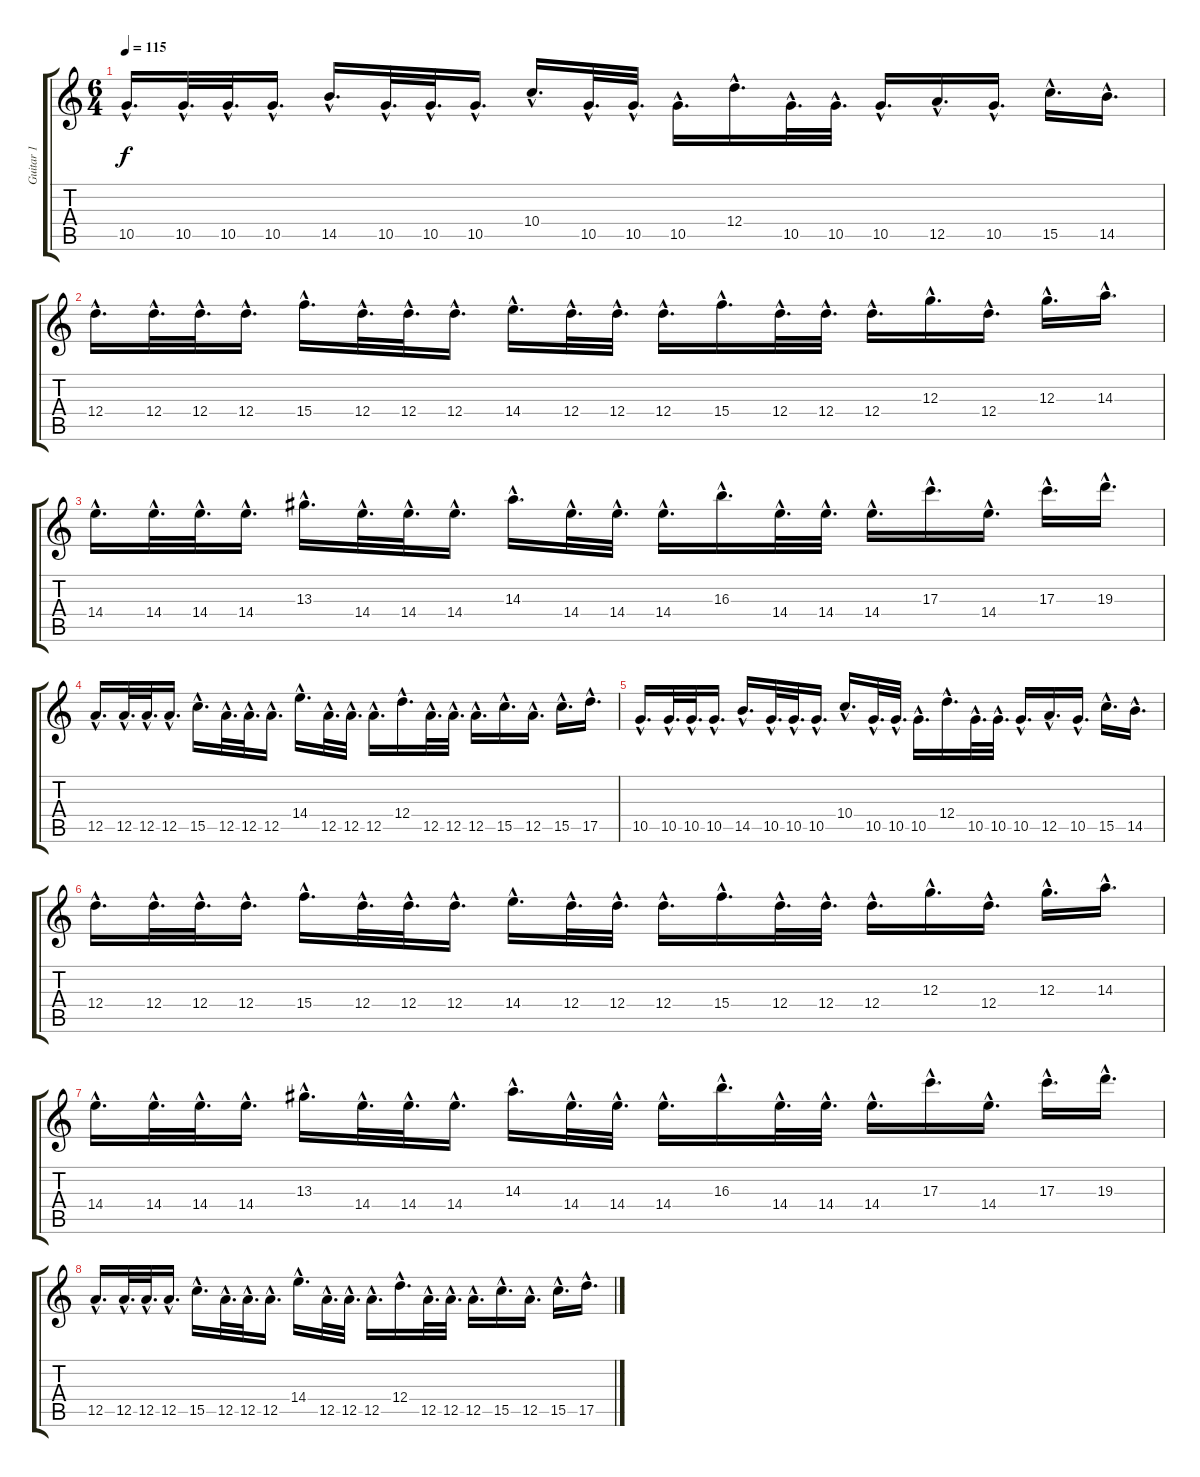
\track ("Guitar 1" "Guitar 1") {instrument overdrivenguitar}
\staff {score tabs}
\tuning (E4 B3 G3 D3 A2 E2) {hide}
\ts (6 4)
\tempo 115
\clef g2
\ks c
10.5{hac}.16{d dy f} 10.5{hac}.32{d} 10.5{hac}.32{d} 10.5{hac}.16{d} 14.5{hac}.16{d} 10.5{hac}.32{d} 10.5{hac}.32{d} 10.5{hac}.16{d} 10.4{hac}.16{d} 10.5{hac}.32{d} 10.5{hac}.32{d} 10.5{hac}.16{d} 12.4{hac}.16{d} 10.5{hac}.32{d} 10.5{hac}.32{d} 10.5{hac}.16{d} 12.5{hac}.16{d} 10.5{hac}.16{d} 15.5{hac}.16{d} 14.5{hac}.16{d} |
12.4{hac}.16{d} 12.4{hac}.32{d} 12.4{hac}.32{d} 12.4{hac}.16{d} 15.4{hac}.16{d} 12.4{hac}.32{d} 12.4{hac}.32{d} 12.4{hac}.16{d} 14.4{hac}.16{d} 12.4{hac}.32{d} 12.4{hac}.32{d} 12.4{hac}.16{d} 15.4{hac}.16{d} 12.4{hac}.32{d} 12.4{hac}.32{d} 12.4{hac}.16{d} 12.3{hac}.16{d} 12.4{hac}.16{d} 12.3{hac}.16{d} 14.3{hac}.16{d} |
14.4{hac}.16{d} 14.4{hac}.32{d} 14.4{hac}.32{d} 14.4{hac}.16{d} 13.3{hac}.16{d} 14.4{hac}.32{d} 14.4{hac}.32{d} 14.4{hac}.16{d} 14.3{hac}.16{d} 14.4{hac}.32{d} 14.4{hac}.32{d} 14.4{hac}.16{d} 16.3{hac}.16{d} 14.4{hac}.32{d} 14.4{hac}.32{d} 14.4{hac}.16{d} 17.3{hac}.16{d} 14.4{hac}.16{d} 17.3{hac}.16{d} 19.3{hac}.16{d} |
12.5{hac}.16{d} 12.5{hac}.32{d} 12.5{hac}.32{d} 12.5{hac}.16{d} 15.5{hac}.16{d} 12.5{hac}.32{d} 12.5{hac}.32{d} 12.5{hac}.16{d} 14.4{hac}.16{d} 12.5{hac}.32{d} 12.5{hac}.32{d} 12.5{hac}.16{d} 12.4{hac}.16{d} 12.5{hac}.32{d} 12.5{hac}.32{d} 12.5{hac}.16{d} 15.5{hac}.16{d} 12.5{hac}.16{d} 15.5{hac}.16{d} 17.5{hac}.16{d} |
10.5{hac}.16{d} 10.5{hac}.32{d} 10.5{hac}.32{d} 10.5{hac}.16{d} 14.5{hac}.16{d} 10.5{hac}.32{d} 10.5{hac}.32{d} 10.5{hac}.16{d} 10.4{hac}.16{d} 10.5{hac}.32{d} 10.5{hac}.32{d} 10.5{hac}.16{d} 12.4{hac}.16{d} 10.5{hac}.32{d} 10.5{hac}.32{d} 10.5{hac}.16{d} 12.5{hac}.16{d} 10.5{hac}.16{d} 15.5{hac}.16{d} 14.5{hac}.16{d} |
12.4{hac}.16{d} 12.4{hac}.32{d} 12.4{hac}.32{d} 12.4{hac}.16{d} 15.4{hac}.16{d} 12.4{hac}.32{d} 12.4{hac}.32{d} 12.4{hac}.16{d} 14.4{hac}.16{d} 12.4{hac}.32{d} 12.4{hac}.32{d} 12.4{hac}.16{d} 15.4{hac}.16{d} 12.4{hac}.32{d} 12.4{hac}.32{d} 12.4{hac}.16{d} 12.3{hac}.16{d} 12.4{hac}.16{d} 12.3{hac}.16{d} 14.3{hac}.16{d} |
14.4{hac}.16{d} 14.4{hac}.32{d} 14.4{hac}.32{d} 14.4{hac}.16{d} 13.3{hac}.16{d} 14.4{hac}.32{d} 14.4{hac}.32{d} 14.4{hac}.16{d} 14.3{hac}.16{d} 14.4{hac}.32{d} 14.4{hac}.32{d} 14.4{hac}.16{d} 16.3{hac}.16{d} 14.4{hac}.32{d} 14.4{hac}.32{d} 14.4{hac}.16{d} 17.3{hac}.16{d} 14.4{hac}.16{d} 17.3{hac}.16{d} 19.3{hac}.16{d} |
12.5{hac}.16{d} 12.5{hac}.32{d} 12.5{hac}.32{d} 12.5{hac}.16{d} 15.5{hac}.16{d} 12.5{hac}.32{d} 12.5{hac}.32{d} 12.5{hac}.16{d} 14.4{hac}.16{d} 12.5{hac}.32{d} 12.5{hac}.32{d} 12.5{hac}.16{d} 12.4{hac}.16{d} 12.5{hac}.32{d} 12.5{hac}.32{d} 12.5{hac}.16{d} 15.5{hac}.16{d} 12.5{hac}.16{d} 15.5{hac}.16{d} 17.5{hac}.16{d}
